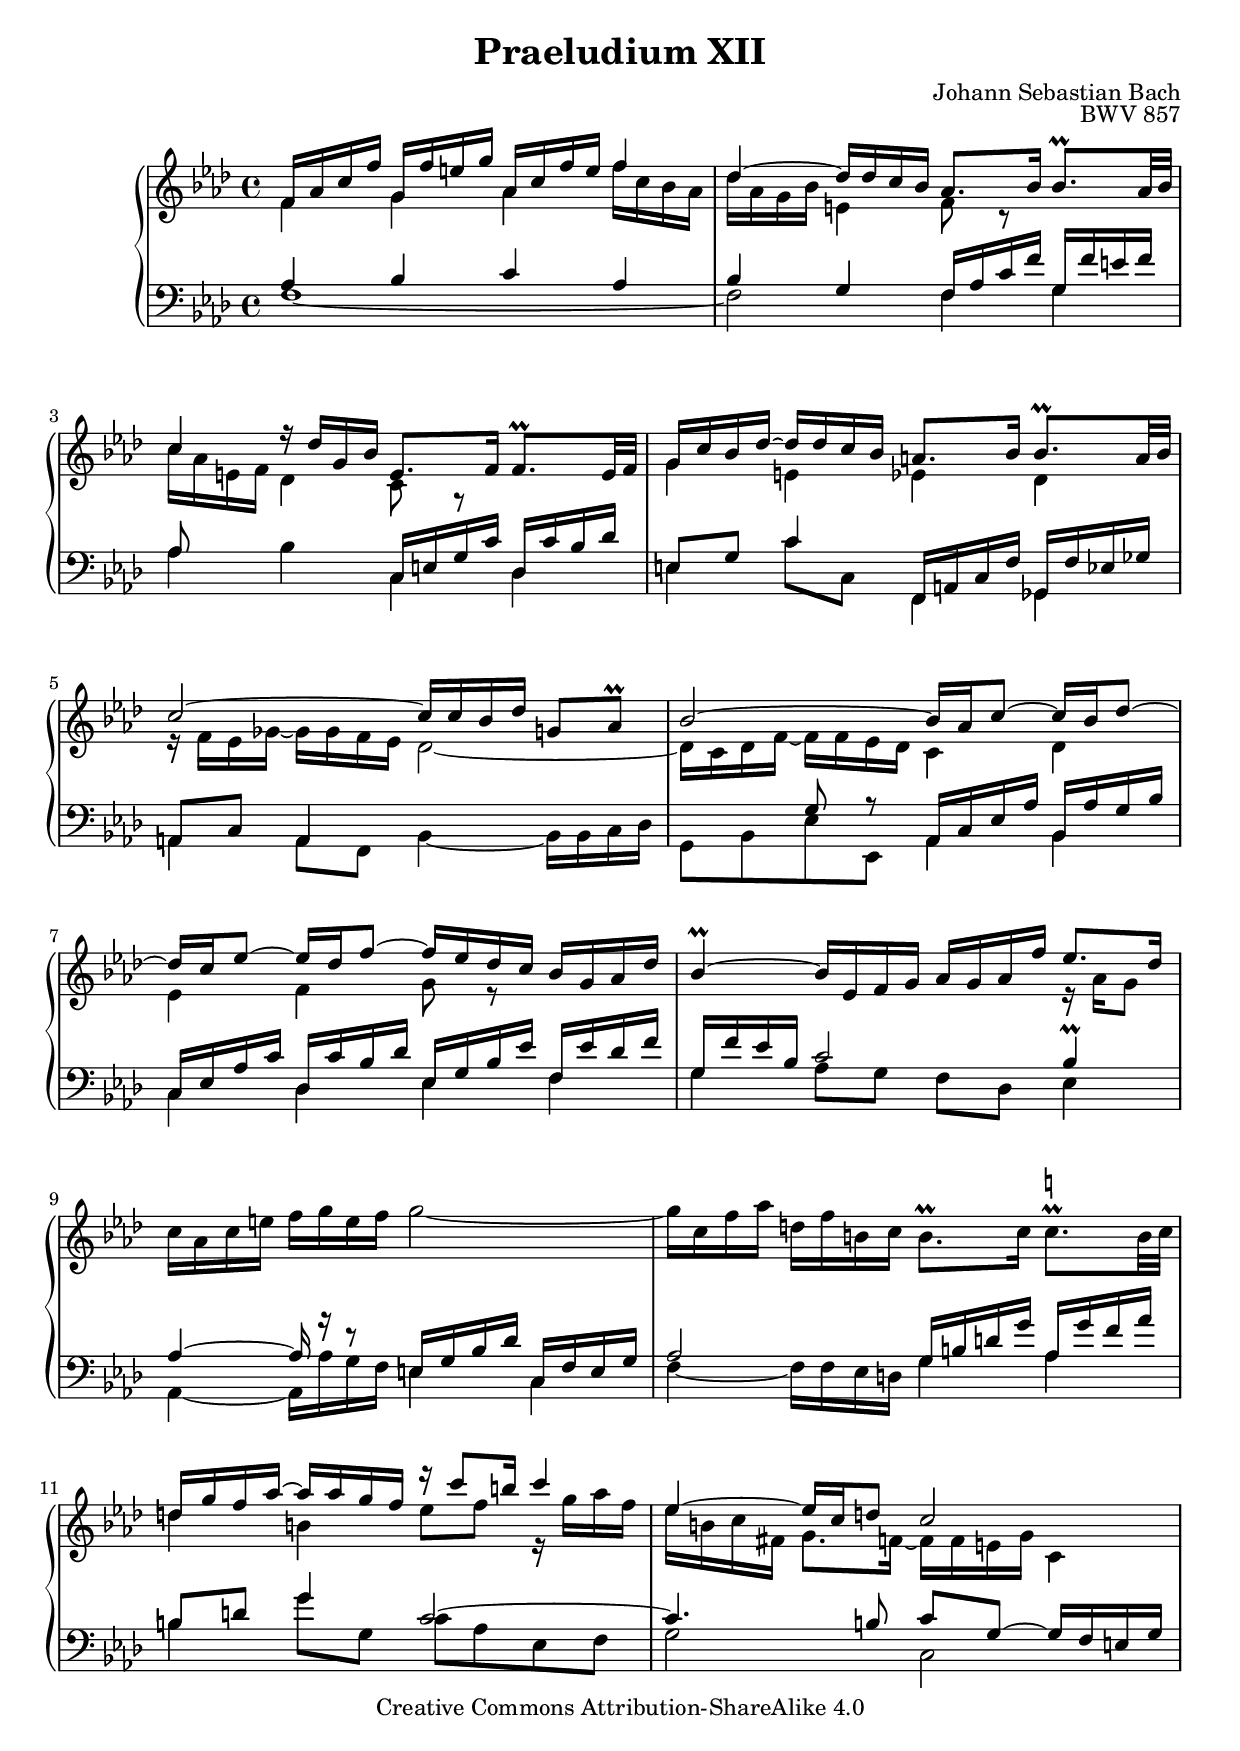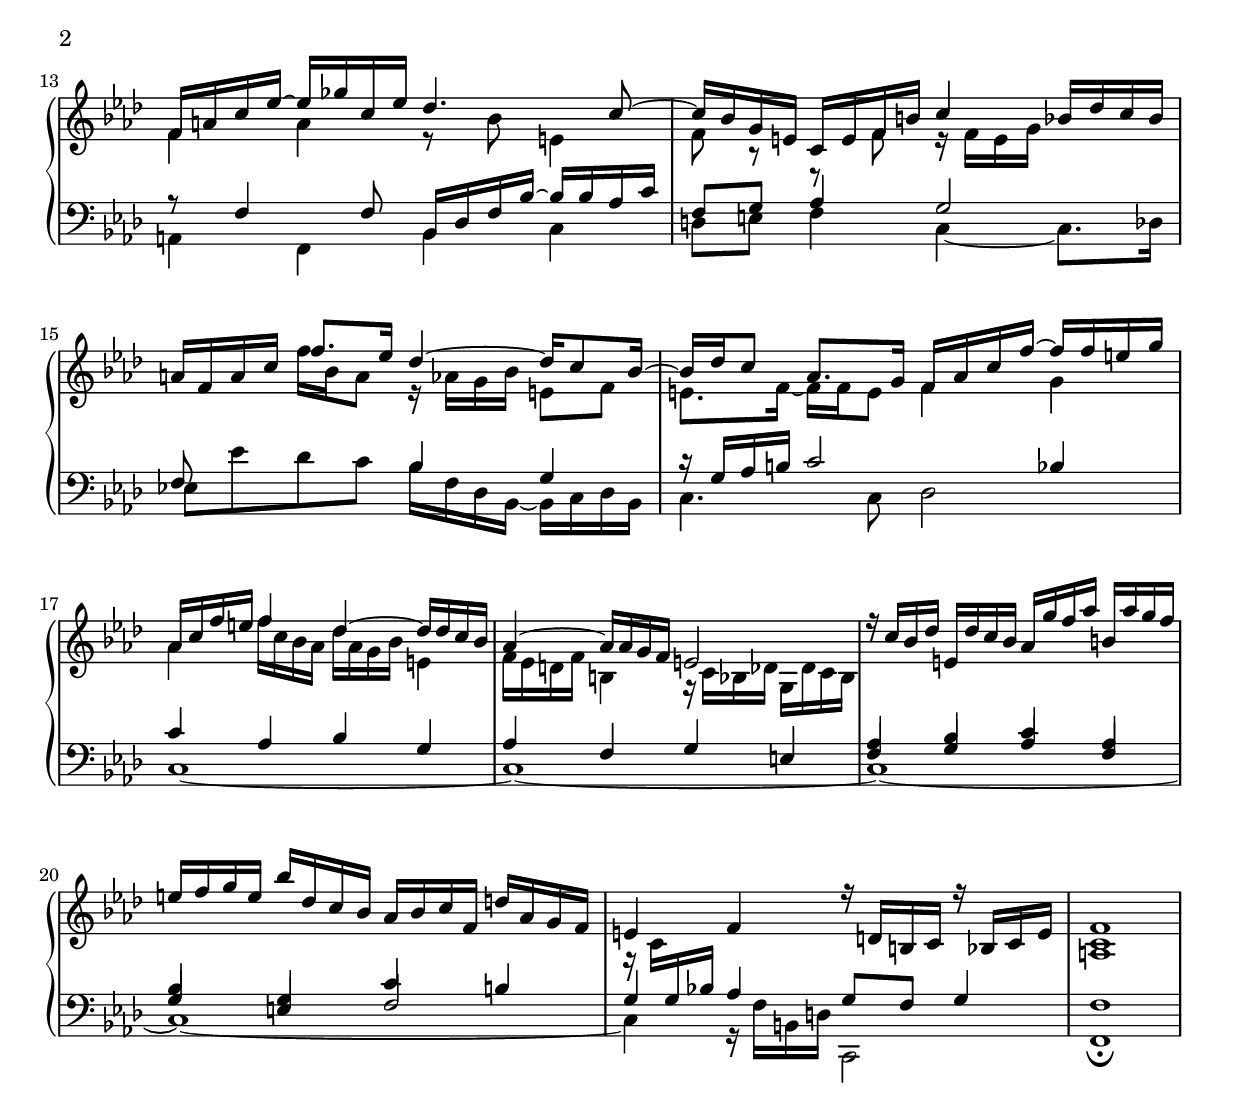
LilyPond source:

\version "2.18.2"

\header {
  title = "Praeludium XII"
  composer = "Johann Sebastian Bach"
  opus = "BWV 857"
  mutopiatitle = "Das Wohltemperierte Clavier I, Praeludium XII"
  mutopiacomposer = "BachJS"
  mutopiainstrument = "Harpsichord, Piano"
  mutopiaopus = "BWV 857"
  date = "1722"
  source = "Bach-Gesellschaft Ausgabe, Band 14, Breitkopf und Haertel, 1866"
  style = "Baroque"
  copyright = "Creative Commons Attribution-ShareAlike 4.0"
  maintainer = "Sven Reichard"
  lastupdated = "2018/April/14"
  version = "2.18.2"
}

\include "articulate.ly"

global = {  
 \key f \minor
 \time 4/4
}

soprano = \new Voice  \relative f'
{ \voiceOne
  |
  f16 as c f  g, f' e g  as, c f e f4 |
  des4 ~ des16 des c bes  as8. bes16  bes8.\prall as32 bes |

  c4 r16 des g, bes e,8. f16  f8.\prall e32 f |
  g16 c bes des ~ des des c bes a8. bes16  bes8.\prall a32 bes |

  c2 ~ c16 c bes des g,8 as\prall |
  bes2 ~ bes16 as c8 ~ c16 bes des8 ~ |

  des16 c es8 ~ es16 des f8 ~ f16 es des c bes g as des |
  bes4\prall ~ bes16 es, f g as g as f' es8. des16 |
  s1 |

  s1 |
  d16  g f as ~ as as g f r c'8 b16 c4 |

%%%%%%

  es,4 ~ es16 c d8 c2 |
  f,16 a c es ~ es ges c, es des4. c8~ |

  c16 bes g e c e f b c4  bes16 des c bes |
  a f a c f8. es16 des4 ~ des16 c8 bes16 ~ |

  bes des c8 as8. g16 f as c f ~ f f e g |
  as, c f e f4 des ~ des16 des c bes |

  as4 ~ as16 as g f e2 |
  r16 c' bes des e, des' c bes as g' f as b, as' g f |

  e f g e bes' des, c bes as bes c f, d' as g f |
  e4 f4 r16 d b c r bes c e |
  f1
  
}

alto = \new Voice \relative f'
{ \voiceTwo
  |
  f4 g as f'16 c bes as |
  des as g bes e,4 f8 r s4 |

  c'16 as e f des4 c8 r s4 |
  g'4 e es des |

  r16 f es ges ~ ges ges f es des2 ~ |
  des16 c des f ~ f f es des c4 des |

  es f g8 r s4 |
  s2 s4 r16 as g8 |
  c16 as c e f g e f g2 ~ |

  g16 c, f as d, f b, c b8. ^\prall c16 c8.^\prall^\markup{\natural} b32 c |
  d4 b es8 f r16 g as f |
  %%%%%

  es b c fis, g8. f16 ~ f f e g c,4 |

  f a r8 bes e,4 |
  % 14
  f8 r r f r16 f e g s4 |
  s4 f'16 bes, a8 r16 as g bes e,8 f |

  e8. f16 ~ f f e8 f4 g |
  as f'16 c bes as des as g bes e,4 |

  f16 es d f b,4 r16 c bes des g, des' c bes |
  \voiceOne
  \change Staff = "down"
  as4 bes c as |
  bes g c b|
  \change Staff = "up"
  \voiceTwo
  r16 c
  \change Staff = "down"
  \voiceOne
  g bes! as4 g8 f g4 |
  \change Staff = "up"
  \voiceTwo
  << c1 \\ a >> 
}


tenor = \new Voice \relative f
{ \voiceOne
  \change Staff = "down"
  as4 bes c as |
  bes g f16 as c f g, f' e f|

  as,8 s s4 c,16 e g c des, c' bes des |
  e,8 g c4 f,,16 a c f ges, f' es ges |

  a,8 c a4 s2 |
  s4 g'8 r as,16 c es as bes, as' g bes |

  c, es as c  des, c' bes des  es, g bes es  f, es' des f |
  g, f' es bes c2 bes4\prall |
  as4 ~ as16 r r8 e16 g bes des c, f e g |

  as2 g16 b d g as, g' f as |
  b,8 d g4 c,2 ~ |
  
  c4. b8 c g ~ g16 f e g |
  r8 f4 f8  bes,16 des f bes ~ bes bes as c |

  f,8 g as4 g2 |
  f8 s s4 bes4 g |

  r16 g as b c2 bes4 |
  c as bes g |

  as f g e |
  f g as f |
  g e f2  |
  
  g4 s s2 |
  f1
  }

bass = \relative f {
  \voiceTwo
  \change Staff = "down"
  f1 ~ |
  f2 f4 g |
  
  as bes c, des |
  e c'8 c, f,4 ges|

  a a8 f bes4 ~ bes16 bes c des|
  g,8 bes es es, as4  bes |

  c des es f |
  g as8 g f des es4 |
  as,4 ~ as16 as' g f e4 c |

  f4 ~ f16 f es d g4 as  |
  b4 g'8 g, c as es f |

  g2 c, |
  a4 f bes c |

  d8 e f4 c ~ c8. des16 |
  es!8 es' des c bes16 f des bes ~ bes c des bes |

  c4. c8 des2 |
  c1 ~  |c ~  |c~ | c~  |
  c4 r16 f b, d c,2 |
  f1\fermata
  }


\score {
  \articulate
  \new PianoStaff << 
    \new Staff \with {midiInstrument = #"harpsichord"}
    << \global \clef treble
       \alto
       \soprano 
     >>
    \new Staff \with {midiInstrument = #"harpsichord"}
    << \global \clef bass
       \tenor \\ 
       \bass
     >>
  >>
  
  \midi { \tempo 4=60 }

}
\score {
  \new PianoStaff << 
    \new Staff="up"
    << \global \clef treble
       \soprano 
       \alto
       \tenor 
       \bass
     >>
    \new Staff="down"
    << \global \clef bass
       s1
     >>
  >>
  \layout { }
  

}